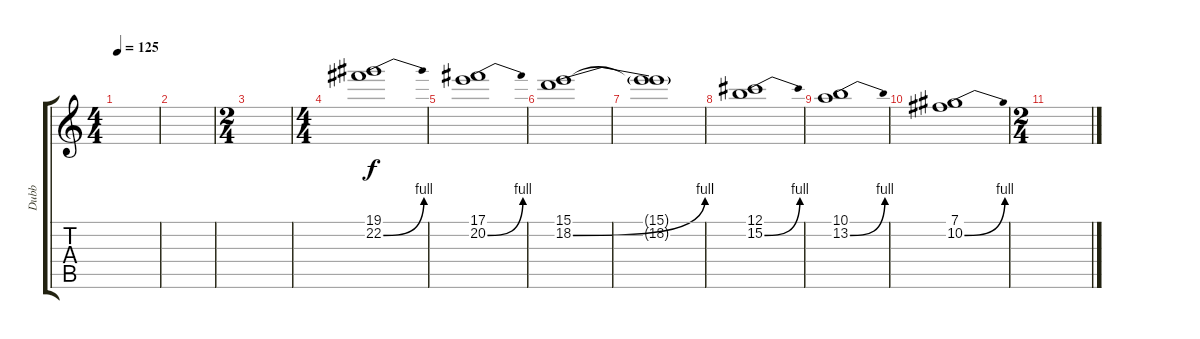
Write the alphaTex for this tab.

\track ("Dubb" "Dubb") {instrument overdrivenguitar}
\staff {score tabs}
\tuning (Db4 Ab3 E3 B2 Gb2 Db2) {hide}
\ts (4 4)
\tempo 125
\clef g2
\ks c
|
|
\ts (2 4)
|
\ts (4 4)
(19.1 22.2{be (bend 0 0 60 4)}).1 |
(17.1 20.2{be (bend 0 0 60 4)}).1 |
(15.1 18.2{be (bend 0 0 60 4)}).1 |
(15.1{t} 18.2{t}).1 |
(12.1 15.2{be (bend 0 0 60 4)}).1 |
(10.1 13.2{be (bend 0 0 60 4)}).1 |
(7.1 10.2{be (bend 0 0 60 4)}).1 |
\ts (2 4)
